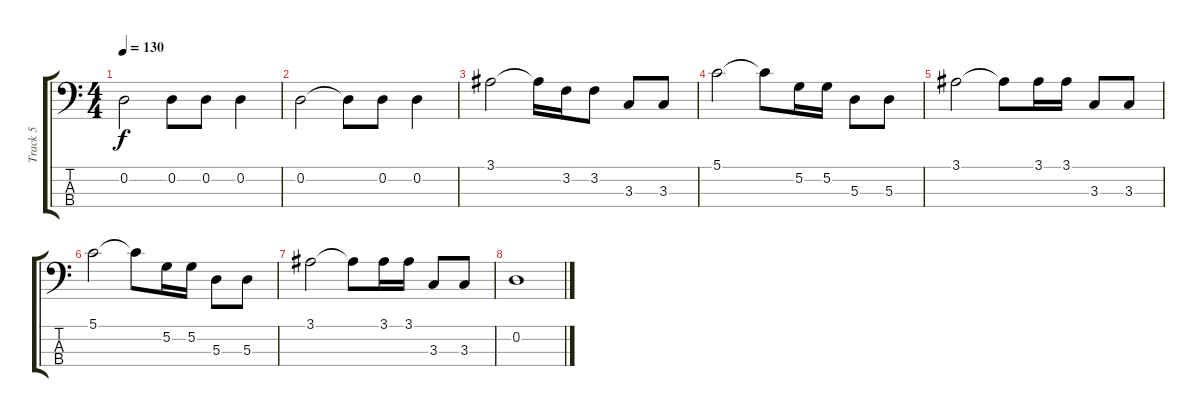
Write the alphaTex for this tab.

\track ("Track 5" "Track 5") {instrument acousticguitarnylon}
\staff {score tabs}
\tuning (G2 D2 A1 E1) {hide}
\ts (4 4)
\tempo 130
\clef f4
\ks c
0.2.2{dy f} 0.2.8 0.2.8 0.2.4 |
0.2.2 0.2{t}.8 0.2.8 0.2.4 |
3.1.2 3.1{t}.16 3.2.16 3.2.8 3.3.8 3.3.8 |
5.1.2 5.1{t}.8 5.2.16 5.2.16 5.3.8 5.3.8 |
3.1.2 3.1{t}.8 3.1.16 3.1.16 3.3.8 3.3.8 |
5.1.2 5.1{t}.8 5.2.16 5.2.16 5.3.8 5.3.8 |
3.1.2 3.1{t}.8 3.1.16 3.1.16 3.3.8 3.3.8 |
0.2.1
